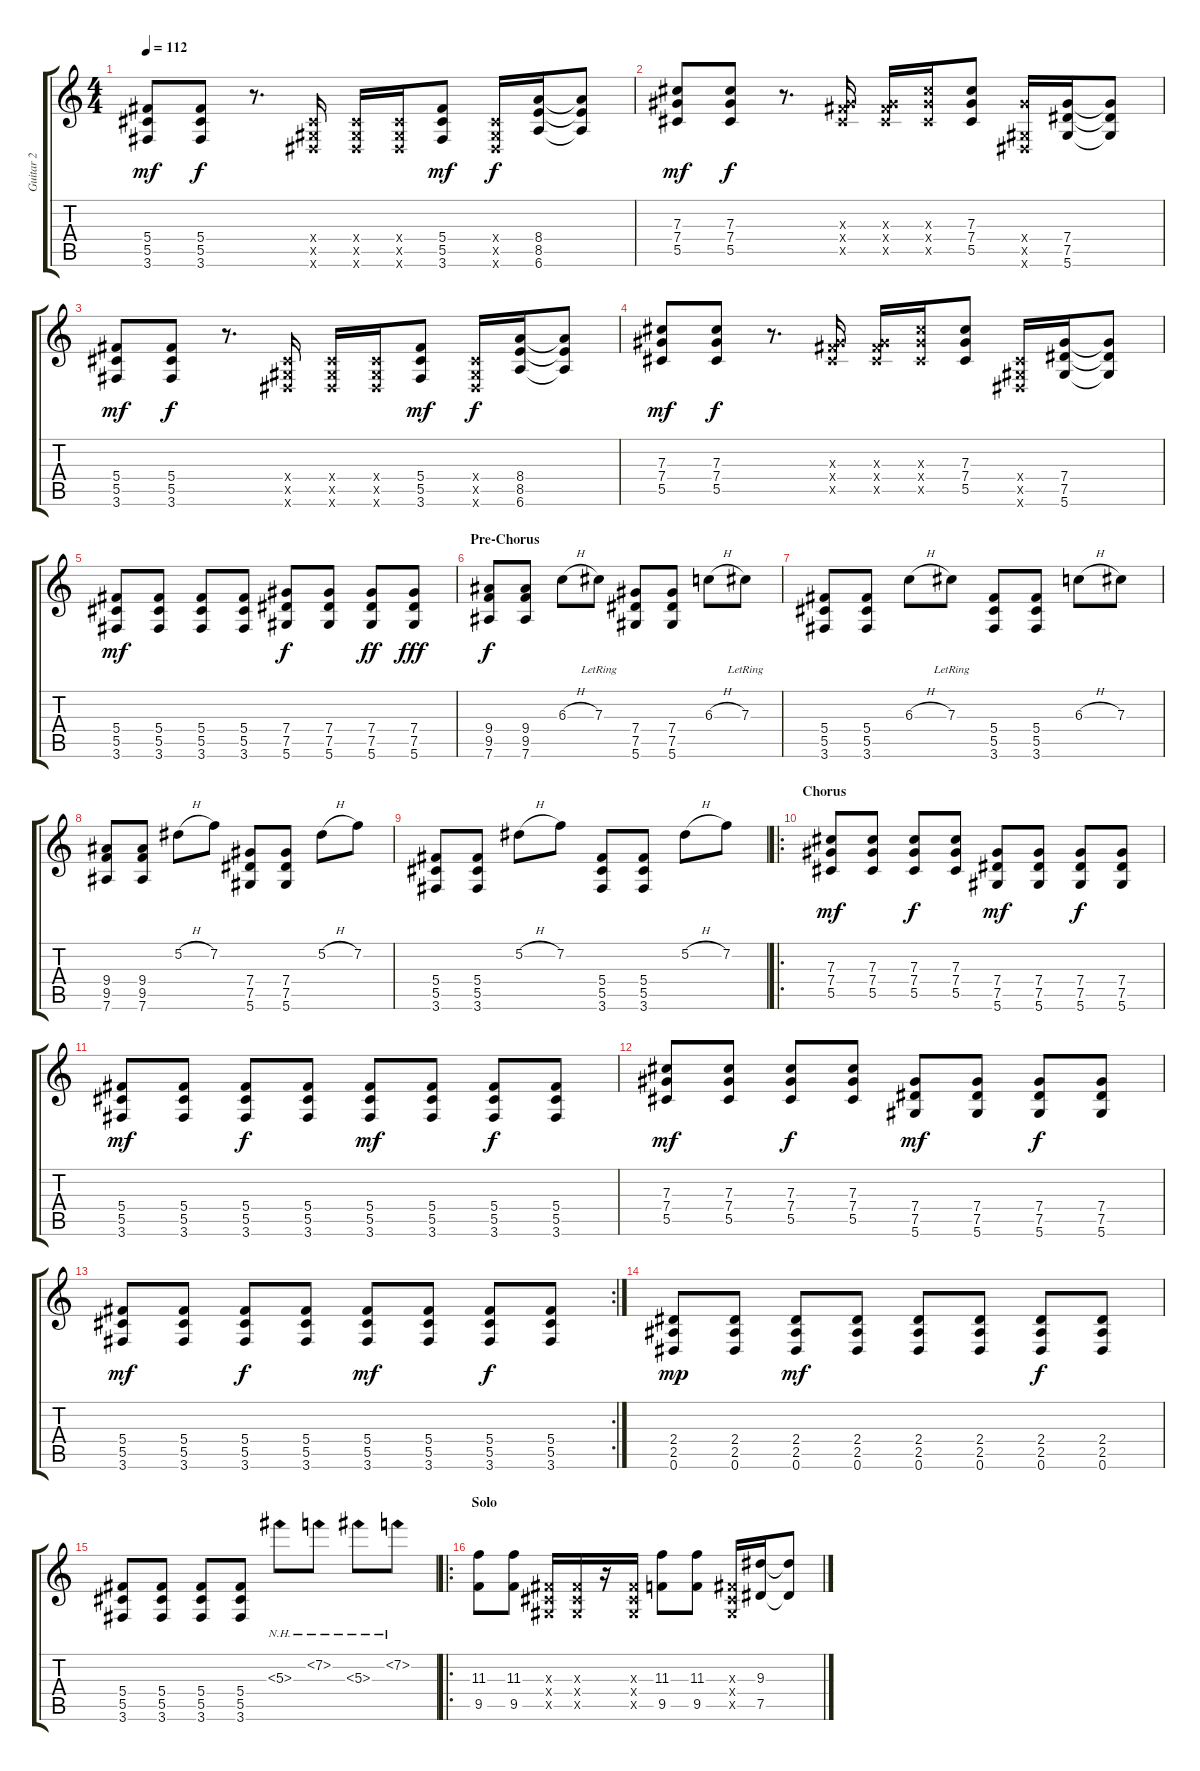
\track ("Guitar 2" "Guitar 2") {instrument distortionguitar}
\staff {score tabs}
\tuning (Eb4 Bb3 Gb3 Db3 Ab2 Eb2) {hide}
\ts (4 4)
\tempo 112
\clef g2
\ks c
(5.4 5.5 3.6).8{dy mf} (5.4 5.5 3.6).8{dy f} r.8{d} (0.4{x} 0.5{x} 0.6{x}).16 (0.4{x} 0.5{x} 0.6{x}).16 (0.4{x} 0.5{x} 0.6{x}).16 (5.4 5.5 3.6).8{dy mf} (0.4{x} 0.5{x} 0.6{x}).16{dy f} (8.4 8.5 6.6).16 (8.4{t} 8.5{t} 6.6{t}).8 |
(7.3 7.4 5.5).8{dy mf} (7.3 7.4 5.5).8{dy f} r.8{d} (0.3{x} 7.4{x} 5.5{x}).16 (0.3{x} 7.4{x} 5.5{x}).16 (7.3{x} 7.4{x} 5.5{x}).16 (7.3 7.4 5.5).8 (7.4{x} 0.5{x} 0.6{x}).16 (7.4 7.5 5.6).16 (7.4{t} 7.5{t} 5.6{t}).8 |
(5.4 5.5 3.6).8{dy mf} (5.4 5.5 3.6).8{dy f} r.8{d} (0.4{x} 0.5{x} 0.6{x}).16 (0.4{x} 0.5{x} 0.6{x}).16 (0.4{x} 0.5{x} 0.6{x}).16 (5.4 5.5 3.6).8{dy mf} (0.4{x} 0.5{x} 0.6{x}).16{dy f} (8.4 8.5 6.6).16 (8.4{t} 8.5{t} 6.6{t}).8 |
(7.3 7.4 5.5).8{dy mf} (7.3 7.4 5.5).8{dy f} r.8{d} (0.3{x} 7.4{x} 5.5{x}).16 (0.3{x} 7.4{x} 5.5{x}).16 (7.3{x} 7.4{x} 5.5{x}).16 (7.3 7.4 5.5).8 (0.4{x} 0.5{x} 0.6{x}).16 (7.4 7.5 5.6).16 (7.4{t} 7.5{t} 5.6{t}).8 |
(5.4 5.5 3.6).8{dy mf} (5.4 5.5 3.6).8 (5.4 5.5 3.6).8 (5.4 5.5 3.6).8 (7.4 7.5 5.6).8{dy f} (7.4 7.5 5.6).8 (7.4 7.5 5.6).8{dy ff} (7.4 7.5 5.6).8{dy fff} |
\section ("" "Pre-Chorus")
(9.4 9.5 7.6).8{dy f} (9.4 9.5 7.6).8 6.3{h}.8 7.3{lr}.8 (7.4 7.5 5.6).8 (7.4 7.5 5.6).8 6.3{h}.8 7.3{lr}.8 |
(5.4 5.5 3.6).8 (5.4 5.5 3.6).8 6.3{h}.8 7.3{lr}.8 (5.4 5.5 3.6).8 (5.4 5.5 3.6).8 6.3{h}.8 7.3.8 |
(9.4 9.5 7.6).8 (9.4 9.5 7.6).8 5.2{h}.8 7.2.8 (7.4 7.5 5.6).8 (7.4 7.5 5.6).8 5.2{h}.8 7.2.8 |
(5.4 5.5 3.6).8 (5.4 5.5 3.6).8 5.2{h}.8 7.2.8 (5.4 5.5 3.6).8 (5.4 5.5 3.6).8 5.2{h}.8 7.2.8 |
\ro
\section ("" "Chorus")
(7.3 7.4 5.5).8{dy mf} (7.3 7.4 5.5).8 (7.3 7.4 5.5).8{dy f} (7.3 7.4 5.5).8 (7.4 7.5 5.6).8{dy mf} (7.4 7.5 5.6).8 (7.4 7.5 5.6).8{dy f} (7.4 7.5 5.6).8 |
(5.4 5.5 3.6).8{dy mf} (5.4 5.5 3.6).8 (5.4 5.5 3.6).8{dy f} (5.4 5.5 3.6).8 (5.4 5.5 3.6).8{dy mf} (5.4 5.5 3.6).8 (5.4 5.5 3.6).8{dy f} (5.4 5.5 3.6).8 |
(7.3 7.4 5.5).8{dy mf} (7.3 7.4 5.5).8 (7.3 7.4 5.5).8{dy f} (7.3 7.4 5.5).8 (7.4 7.5 5.6).8{dy mf} (7.4 7.5 5.6).8 (7.4 7.5 5.6).8{dy f} (7.4 7.5 5.6).8 |
\rc 2
(5.4 5.5 3.6).8{dy mf} (5.4 5.5 3.6).8 (5.4 5.5 3.6).8{dy f} (5.4 5.5 3.6).8 (5.4 5.5 3.6).8{dy mf} (5.4 5.5 3.6).8 (5.4 5.5 3.6).8{dy f} (5.4 5.5 3.6).8 |
(2.4 2.5 0.6).8{dy mp} (2.4 2.5 0.6).8 (2.4 2.5 0.6).8{dy mf} (2.4 2.5 0.6).8 (2.4 2.5 0.6).8 (2.4 2.5 0.6).8 (2.4 2.5 0.6).8{dy f} (2.4 2.5 0.6).8 |
(5.4 5.5 3.6).8 (5.4 5.5 3.6).8 (5.4 5.5 3.6).8 (5.4 5.5 3.6).8 5.3{nh}.8 7.2{nh}.8 5.3{nh}.8 7.2{nh}.8 |
\ro
\section ("" "Solo")
(11.3 9.5).8 (11.3 9.5).8 (0.3{x} 0.4{x} 0.5{x}).16 (0.3{x} 0.4{x} 0.5{x}).16 r.16 (0.3{x} 0.4{x} 0.5{x}).16 (11.3 9.5).8 (11.3 9.5).8 (0.3{x} 0.4{x} 0.5{x}).16 (9.3 7.5).16 (9.3{t} 7.5{t}).8
